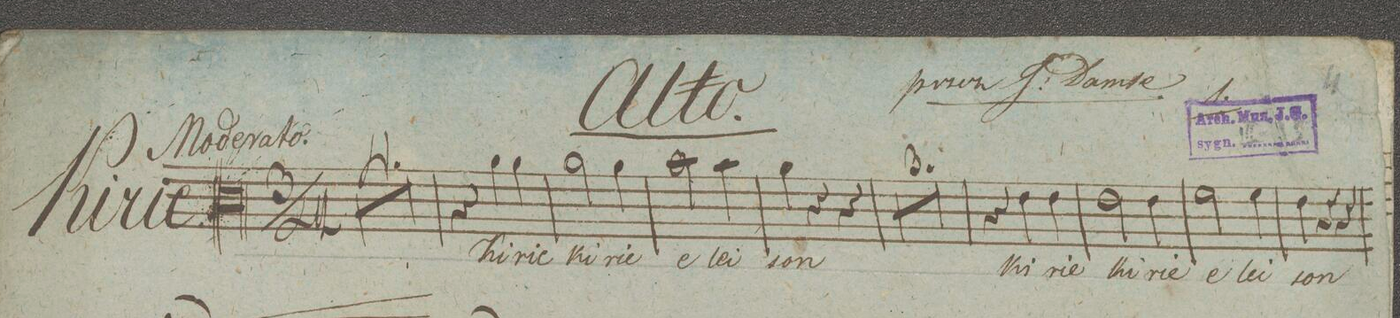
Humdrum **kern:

**kern	**text	**dynam
*I"Alto.	*	*
*clefC3	*	*
*k[]	*	*
*M3/4	*	*
2.r	.	.
=2	=2	=2
2.r	.	.
=3	=3	=3
2.r	.	.
=4	=4	=4
2.r	.	.
=5	=5	=5
4r	.	.
4a\	Ki-	.
4a\	-rie	.
=6	=6	=6
*2\right	*	*
2a\	Ki-	.
4a\	-rie	.
=7	=7	=7
2b\	e-	.
4b\	-lei-	.
=8	=8	=8
4a\	-son	.
4r	.	.
4r	.	.
=9	=9	=9
2.r	.	.
=10	=10	=10
2.r	.	.
=11	=11	=11
2.r	.	.
=12	=12	=12
4r	.	.
4e\	Ki-	.
4e\	-rie	.
=13	=13	=13
2e\	Ki-	.
4e\	-rie	.
=14	=14	=14
2f\	e-	.
4f\	-lei-	.
=15	=15	=15
4e\	-son	.
4r	.	.
4r	.	.
=16	=16	=16
*-	*-	*-
